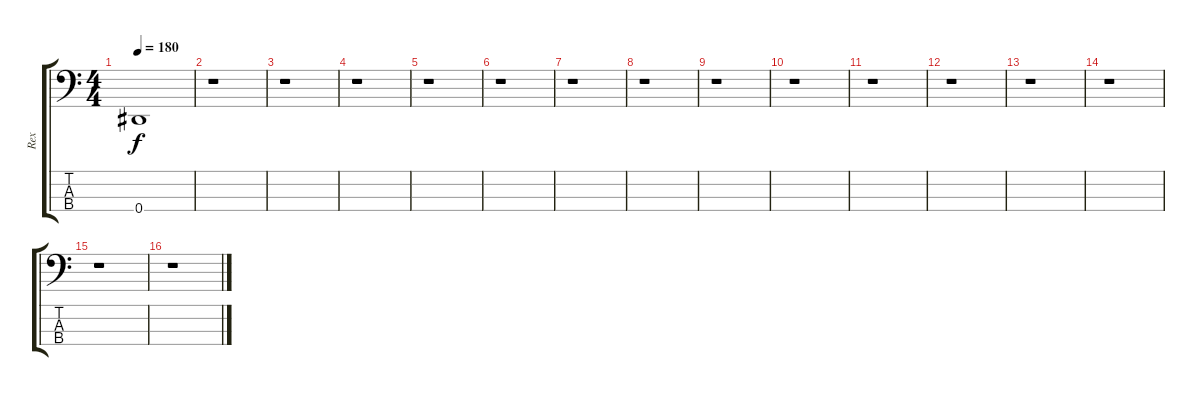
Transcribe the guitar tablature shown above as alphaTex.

\track ("Rex" "Rex") {instrument electricbasspick}
\staff {score tabs}
\tuning (Gb2 Db2 Ab1 Eb1) {hide}
\ts (4 4)
\tempo 180
\clef f4
\ks c
0.4{t}.1{dy f} |
r.1 |
r.1 |
r.1 |
r.1 |
r.1 |
r.1 |
r.1 |
r.1 |
r.1 |
r.1 |
r.1 |
r.1 |
r.1 |
r.1 |
r.1
